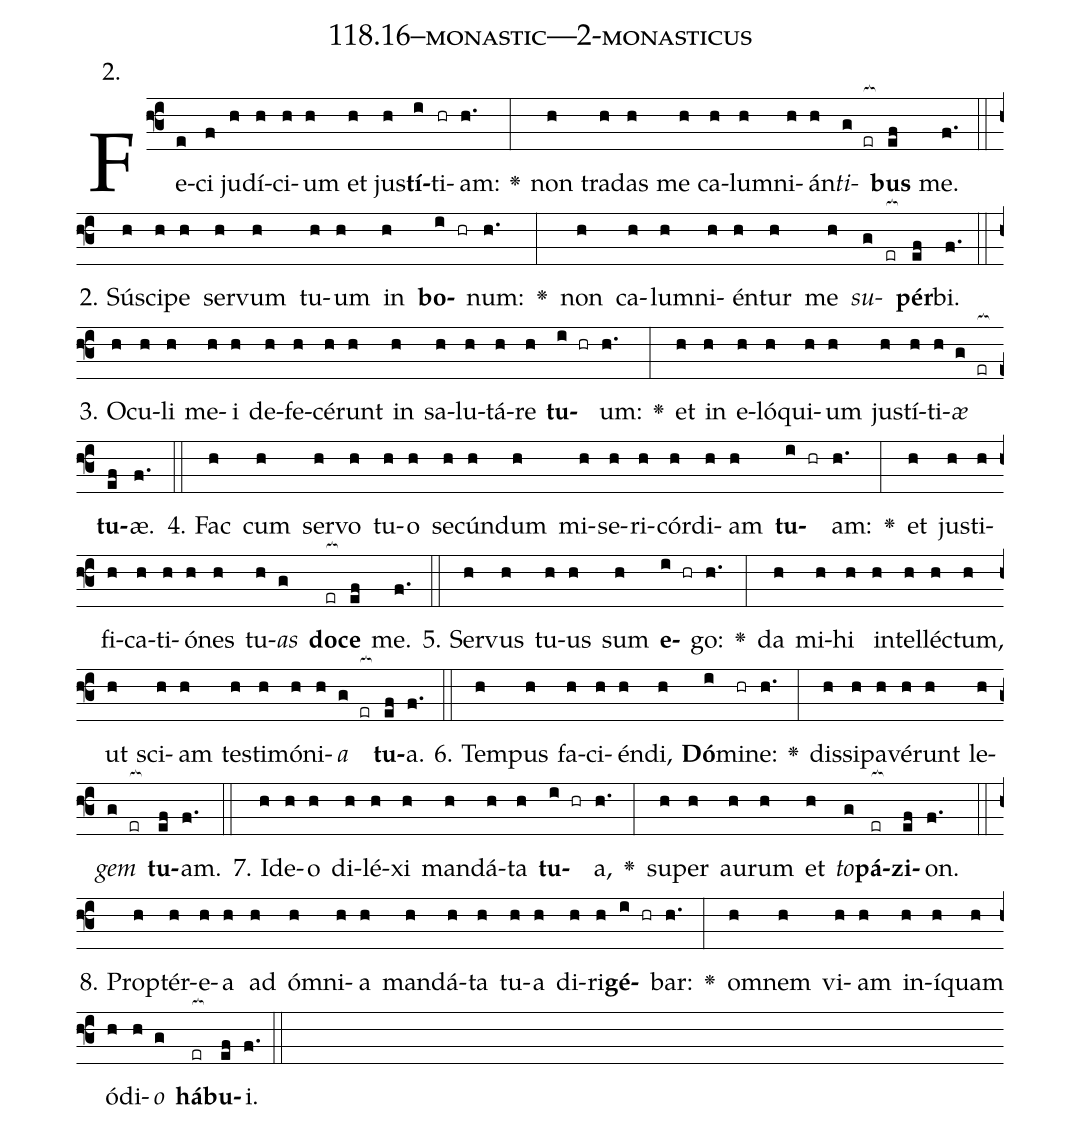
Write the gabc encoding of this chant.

name: 118.16--monastic---2-monasticus;
annotation: 2.;
%%
(f3)Fe(e)ci(f) ju(h)dí(h)ci(h)um(h) et(h) jus(h)<b>tí</b>(i)ti(hr)am:(h.) <v>\greheightstar</v>(:) non(h) tra(h)das(h) me(h) ca(h)lum(h)ni(h)án(h)<i>ti</i>(g er[ocb:1{])<b>bus</b>(ef[ocb:0}]) me.(f.) (::)
2. Sú(h)sci(h)pe(h) ser(h)vum(h) tu(h)um(h) in(h) <b>bo</b>(i hr)num:(h.) <v>\greheightstar</v>(:) non(h) ca(h)lum(h)ni(h)én(h)tur(h) me(h) <i>su</i>(g er[ocb:1{])<b>pér</b>(ef[ocb:0}])bi.(f.) (::)
3. O(h)cu(h)li(h) me(h)i(h) de(h)fe(h)cé(h)runt(h) in(h) sa(h)lu(h)tá(h)re(h) <b>tu</b>(i hr)um:(h.) <v>\greheightstar</v>(:) et(h) in(h) e(h)ló(h)qui(h)um(h) jus(h)tí(h)ti(h)<i>æ</i>(g er[ocb:1{]) <b>tu</b>(ef[ocb:0}])æ.(f.) (::)
4. Fac(h) cum(h) ser(h)vo(h) tu(h)o(h) se(h)cún(h)dum(h) mi(h)se(h)ri(h)cór(h)di(h)am(h) <b>tu</b>(i hr)am:(h.) <v>\greheightstar</v>(:) et(h) jus(h)ti(h)fi(h)ca(h)ti(h)ó(h)nes(h) tu(h)<i>as</i>(g) <b>do</b>(er[ocb:1{])<b>ce</b>(ef[ocb:0}]) me.(f.) (::)
5. Ser(h)vus(h) tu(h)us(h) sum(h) <b>e</b>(i hr)go:(h.) <v>\greheightstar</v>(:) da(h) mi(h)hi(h) in(h)tel(h)léc(h)tum,(h) ut(h) sci(h)am(h) tes(h)ti(h)mó(h)ni(h)<i>a</i>(g er[ocb:1{]) <b>tu</b>(ef[ocb:0}])a.(f.) (::)
6. Tem(h)pus(h) fa(h)ci(h)én(h)di,(h) <b>Dó</b>(i)mi(hr)ne:(h.) <v>\greheightstar</v>(:) dis(h)si(h)pa(h)vé(h)runt(h) le(h)<i>gem</i>(g er[ocb:1{]) <b>tu</b>(ef[ocb:0}])am.(f.) (::)
7. Id(h)e(h)o(h) di(h)lé(h)xi(h) man(h)dá(h)ta(h) <b>tu</b>(i hr)a,(h.) <v>\greheightstar</v>(:) su(h)per(h) au(h)rum(h) et(h) <i>to</i>(g)<b>pá</b>(er[ocb:1{])<b>zi</b>(ef[ocb:0}])on.(f.) (::)
8. Prop(h)tér(h)e(h)a(h) ad(h) óm(h)ni(h)a(h) man(h)dá(h)ta(h) tu(h)a(h) di(h)ri(h)<b>gé</b>(i hr)bar:(h.) <v>\greheightstar</v>(:) om(h)nem(h) vi(h)am(h) in(h)í(h)quam(h) ó(h)di(h)<i>o</i>(g) <b>há</b>(er[ocb:1{])<b>bu</b>(ef[ocb:0}])i.(f.) (::)
